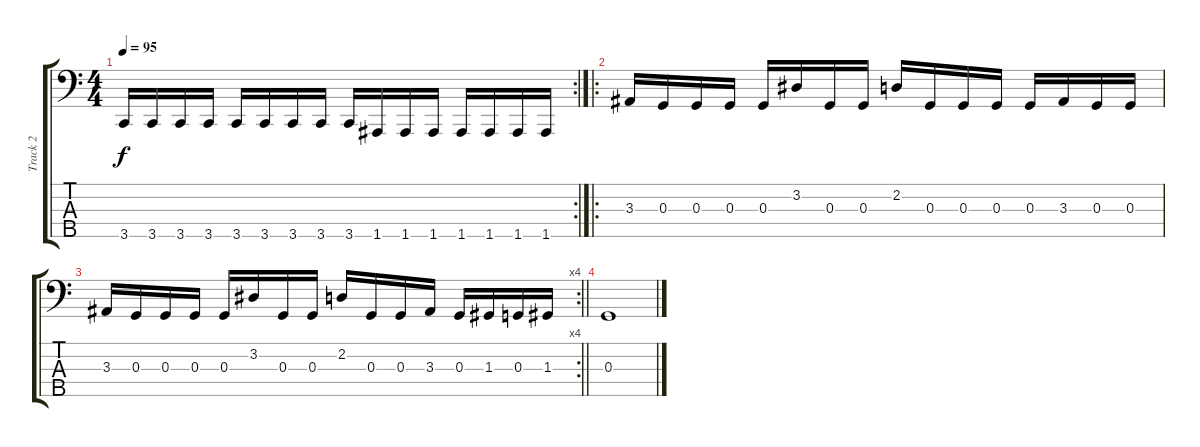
\track ("Track 2" "Track 2") {instrument electricbasspick}
\staff {score tabs}
\tuning (F2 C2 G1 D1 A0) {hide}
\rc 2
\ts (4 4)
\tempo 95
\clef f4
\ks c
3.5.16{dy f} 3.5.16 3.5.16 3.5.16 3.5.16 3.5.16 3.5.16 3.5.16 3.5.16 1.5.16 1.5.16 1.5.16 1.5.16 1.5.16 1.5.16 1.5.16 |
\ro
3.3.16 0.3.16 0.3.16 0.3.16 0.3.16 3.2.16 0.3.16 0.3.16 2.2.16 0.3.16 0.3.16 0.3.16 0.3.16 3.3.16 0.3.16 0.3.16 |
\rc 4
\barLineRight lightlight
3.3.16 0.3.16 0.3.16 0.3.16 0.3.16 3.2.16 0.3.16 0.3.16 2.2.16 0.3.16 0.3.16 3.3.16 0.3.16 1.3.16 0.3.16 1.3.16 |
0.3.1
